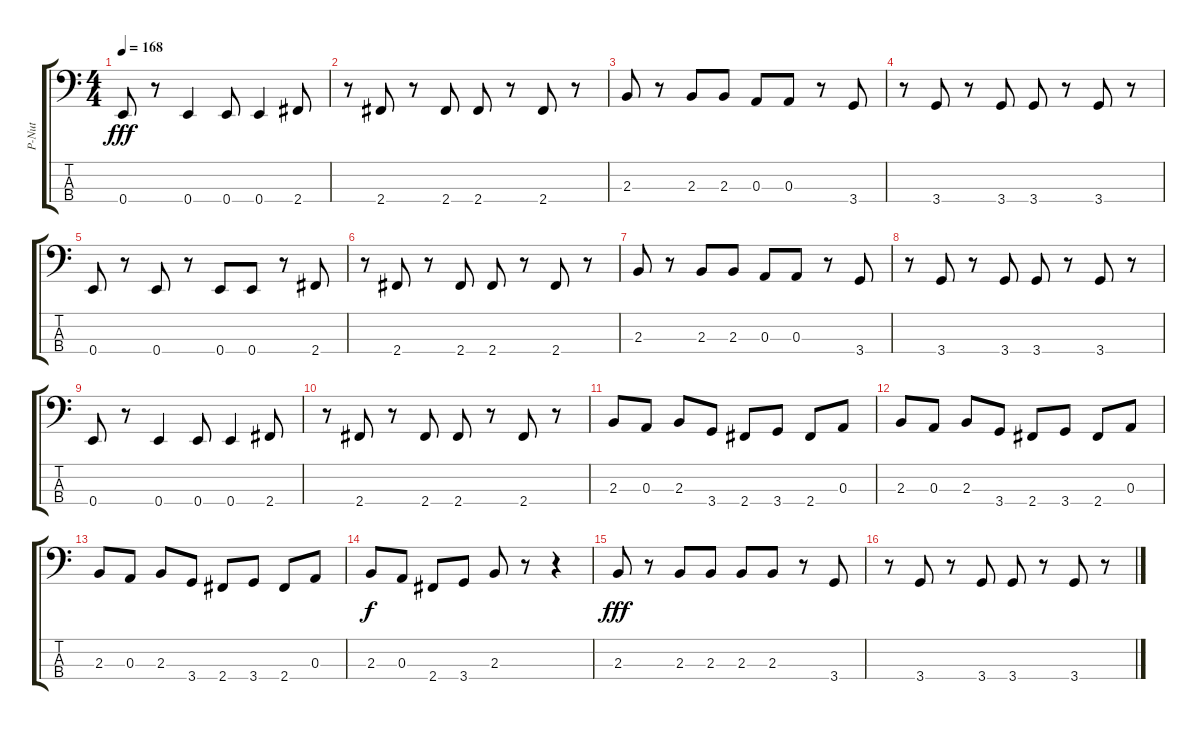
\track ("P-Nut" "P-Nut") {instrument electricbassfinger}
\staff {score tabs}
\tuning (G2 D2 A1 E1) {hide}
\ts (4 4)
\tempo 168
\clef f4
\ks c
0.4.8{dy fff} r.8 0.4.4 0.4.8 0.4.4 2.4.8 |
r.8 2.4.8 r.8 2.4.8 2.4.8 r.8 2.4.8 r.8 |
2.3.8 r.8 2.3.8 2.3.8 0.3.8 0.3.8 r.8 3.4.8 |
r.8 3.4.8 r.8 3.4.8 3.4.8 r.8 3.4.8 r.8 |
0.4.8 r.8 0.4.8 r.8 0.4.8 0.4.8 r.8 2.4.8 |
r.8 2.4.8 r.8 2.4.8 2.4.8 r.8 2.4.8 r.8 |
2.3.8 r.8 2.3.8 2.3.8 0.3.8 0.3.8 r.8 3.4.8 |
r.8 3.4.8 r.8 3.4.8 3.4.8 r.8 3.4.8 r.8 |
0.4.8 r.8 0.4.4 0.4.8 0.4.4 2.4.8 |
r.8 2.4.8 r.8 2.4.8 2.4.8 r.8 2.4.8 r.8 |
2.3.8 0.3.8 2.3.8 3.4.8 2.4.8 3.4.8 2.4.8 0.3.8 |
2.3.8 0.3.8 2.3.8 3.4.8 2.4.8 3.4.8 2.4.8 0.3.8 |
2.3.8 0.3.8 2.3.8 3.4.8 2.4.8 3.4.8 2.4.8 0.3.8 |
2.3.8{dy f} 0.3.8 2.4.8 3.4.8 2.3.8 r.8 r.4 |
2.3.8{dy fff} r.8 2.3.8 2.3.8 2.3.8 2.3.8 r.8 3.4.8 |
r.8 3.4.8 r.8 3.4.8 3.4.8 r.8 3.4.8 r.8
